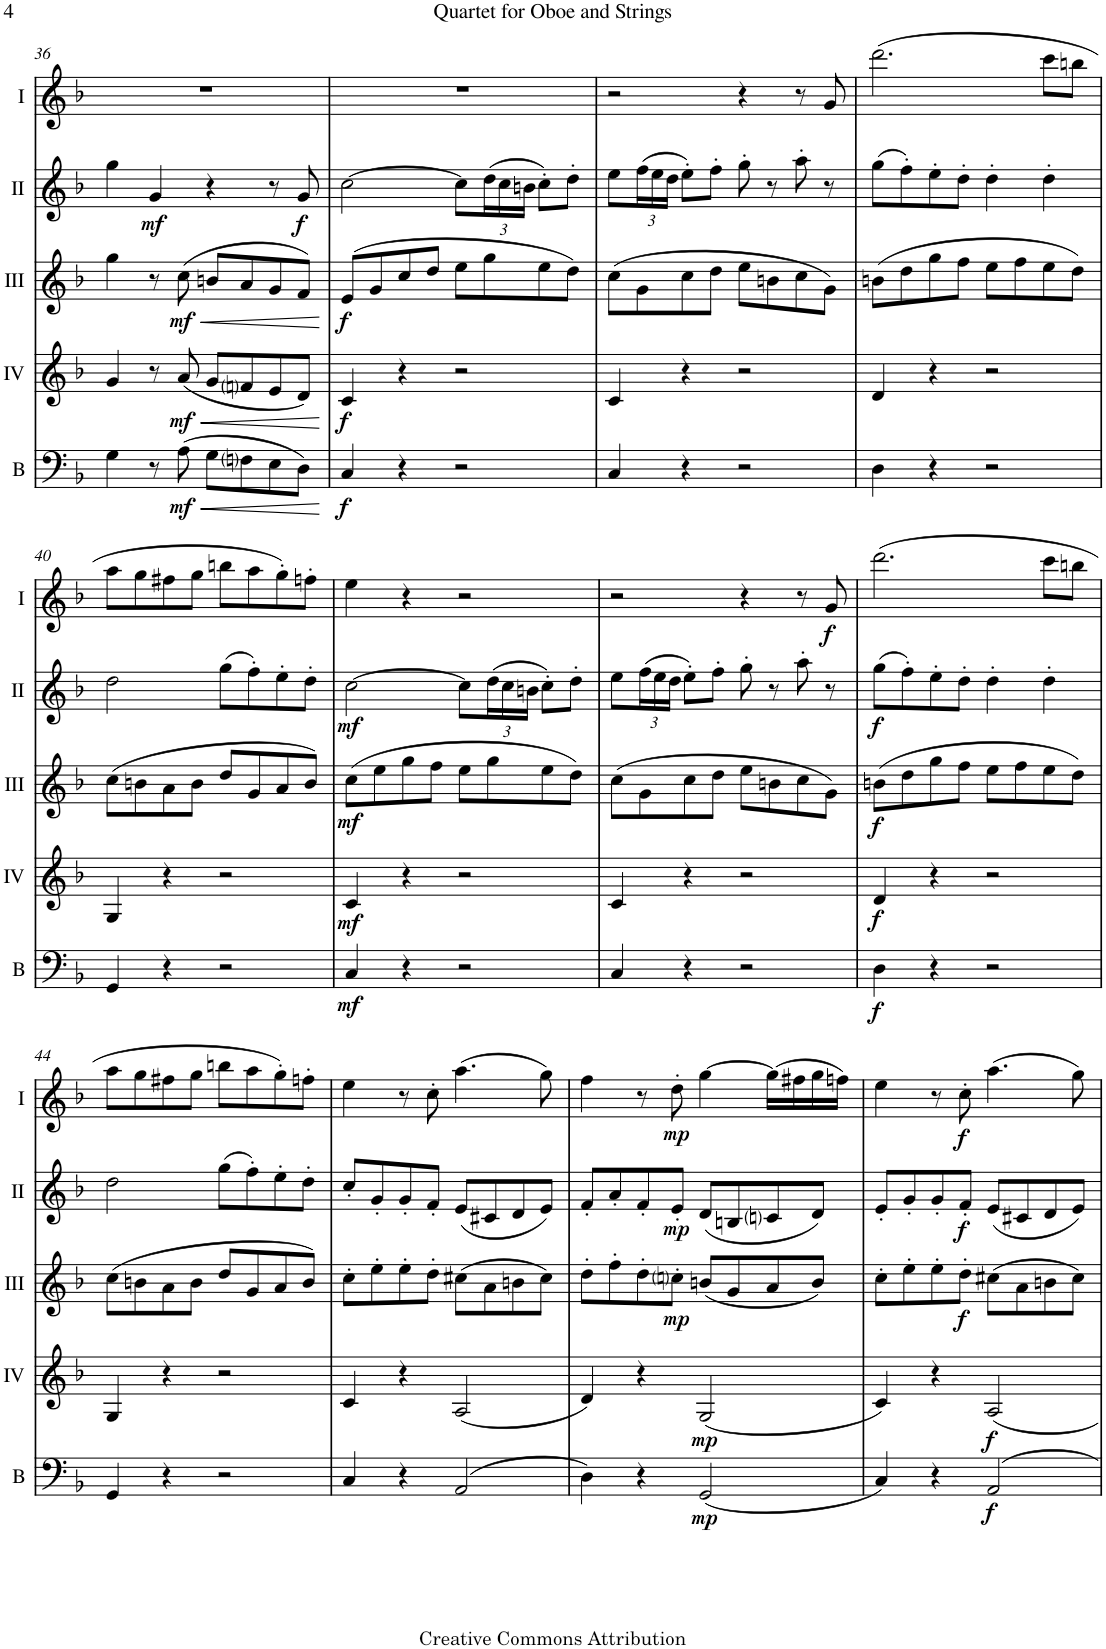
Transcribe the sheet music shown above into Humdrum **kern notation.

**kern	**dynam	**kern	**dynam	**kern	**dynam	**kern	**dynam	**kern	**dynam
*part5	*part5	*part4	*part4	*part3	*part3	*part2	*part2	*part1	*part1
*staff5	*staff5	*staff4	*staff4	*staff3	*staff3	*staff2	*staff2	*staff1	*staff1
*I"Bass	*	*I"Acc. 4	*	*I"Acc. 3	*	*I"Acc. 2	*	*I"Acc. 1	*
*I'B	*	*	*	*	*	*	*	*	*
!!LO:PB:g=z
*clefF4	*	*clefG2	*	*clefG2	*	*clefG2	*	*clefG2	*
*Trd7c12	*	*Trd7c12	*	*Trd7c12	*	*	*	*	*
*k[b-]	*	*k[b-]	*	*k[b-]	*	*k[b-]	*	*k[b-]	*
*M4/4	*	*M4/4	*	*M4/4	*	*M4/4	*	*M4/4	*
*met(c)	*	*met(c)	*	*met(c)	*	*met(c)	*	*met(c)	*
=36	=36	=36	=36	=36	=36	=36	=36	=36	=36
4G\	.	4g/	.	4gg\	.	4gg\	.	1r	.
!	!	!	!	!	!	!	!LO:DY:b	!	!
8r	.	8r	.	8r	.	4g/	mf	.	.
!	!LO:HP:b	!	!LO:HP:b	!	!LO:HP:b	!	!	!	!
!	!LO:DY:n=1:b	!	!LO:DY:n=1:b	!	!LO:DY:n=1:b	!	!	!	!
(8A\	< mf	(8a/	< mf	(8cc\	< mf	.	.	.	.
8G\L	.	8g/L	.	8bn/L	.	4r	.	.	.
8Fni\	.	8fni/	.	8a/	.	.	.	.	.
8E\	.	8e/	.	8g/	.	8r	.	.	.
!	!	!	!	!	!	!	!LO:DY:b	!	!
8D\J)	.	8d/J)	.	8f/J)	.	8g/	f	.	.
.	[	.	[	.	[	.	.	.	.
=37	=37	=37	=37	=37	=37	=37	=37	=37	=37
!	!LO:DY:b	!	!LO:DY:b	!	!LO:DY:b	!	!	!	!
4C/	f	4c/	f	(8e/L	f	[2cc\	.	1r	.
.	.	.	.	8g/	.	.	.	.	.
4r	.	4r	.	8cc/	.	.	.	.	.
.	.	.	.	8dd/J	.	.	.	.	.
2r	.	2r	.	8ee\L	.	8cc\L]	.	.	.
*	*	*	*	*	*	*Xbrackettup	*	*	*
.	.	.	.	8gg\	.	(24dd\L	.	.	.
.	.	.	.	.	.	24cc\	.	.	.
.	.	.	.	.	.	24bn\JJ	.	.	.
.	.	.	.	8ee\	.	8cc'\L)	.	.	.
.	.	.	.	8dd\J)	.	8dd'\J	.	.	.
=38	=38	=38	=38	=38	=38	=38	=38	=38	=38
4C/	.	4c/	.	(8cc\L	.	8ee\L	.	2r	.
.	.	.	.	8g\	.	(24ff\L	.	.	.
.	.	.	.	.	.	24ee\	.	.	.
.	.	.	.	.	.	24dd\JJ	.	.	.
4r	.	4r	.	8cc\	.	8ee'\L)	.	.	.
.	.	.	.	8dd\J	.	8ff'\J	.	.	.
2r	.	2r	.	8ee\L	.	8gg'\	.	4r	.
.	.	.	.	8bn\	.	8r	.	.	.
.	.	.	.	8cc\	.	8aa'\	.	8r	.
.	.	.	.	8g\J)	.	8r	.	8g/	.
=39	=39	=39	=39	=39	=39	=39	=39	=39	=39
4D\	.	4d/	.	(8bn\L	.	(8gg\L	.	(2.ddd\	.
.	.	.	.	8dd\	.	8ff'\)	.	.	.
4r	.	4r	.	8gg\	.	8ee'\	.	.	.
.	.	.	.	8ff\J	.	8dd'\J	.	.	.
2r	.	2r	.	8ee\L	.	4dd'\	.	.	.
.	.	.	.	8ff\	.	.	.	.	.
.	.	.	.	8ee\	.	4dd'\	.	8ccc\L	.
.	.	.	.	8dd\J)	.	.	.	8bbn\J	.
!!LO:LB:g=z
=40	=40	=40	=40	=40	=40	=40	=40	=40	=40
4GG/	.	4G/	.	(8cc\L	.	2dd\	.	8aa\L	.
.	.	.	.	8bn\	.	.	.	8gg\	.
4r	.	4r	.	8a\	.	.	.	8ff#X\	.
.	.	.	.	8b\J	.	.	.	8gg\J	.
2r	.	2r	.	8dd/L	.	(8gg\L	.	8bbn\L	.
.	.	.	.	8g/	.	8ff'\)	.	8aa\	.
.	.	.	.	8a/	.	8ee'\	.	8gg'\)	.
.	.	.	.	8b/J)	.	8dd'\J	.	8ffn'\J	.
=41	=41	=41	=41	=41	=41	=41	=41	=41	=41
!	!LO:DY:b	!	!LO:DY:b	!	!LO:DY:b	!	!LO:DY:b	!	!
4C/	mf	4c/	mf	(8cc\L	mf	[2cc\	mf	4ee\	.
.	.	.	.	8ee\	.	.	.	.	.
4r	.	4r	.	8gg\	.	.	.	4r	.
.	.	.	.	8ff\J	.	.	.	.	.
2r	.	2r	.	8ee\L	.	8cc\L]	.	2r	.
.	.	.	.	8gg\	.	(24dd\L	.	.	.
.	.	.	.	.	.	24cc\	.	.	.
.	.	.	.	.	.	24bn\JJ	.	.	.
.	.	.	.	8ee\	.	8cc'\L)	.	.	.
.	.	.	.	8dd\J)	.	8dd'\J	.	.	.
=42	=42	=42	=42	=42	=42	=42	=42	=42	=42
4C/	.	4c/	.	(8cc\L	.	8ee\L	.	2r	.
.	.	.	.	8g\	.	(24ff\L	.	.	.
.	.	.	.	.	.	24ee\	.	.	.
.	.	.	.	.	.	24dd\JJ	.	.	.
4r	.	4r	.	8cc\	.	8ee'\L)	.	.	.
.	.	.	.	8dd\J	.	8ff'\J	.	.	.
2r	.	2r	.	8ee\L	.	8gg'\	.	4r	.
.	.	.	.	8bn\	.	8r	.	.	.
.	.	.	.	8cc\	.	8aa'\	.	8r	.
!	!	!	!	!	!	!	!	!	!LO:DY:b
.	.	.	.	8g\J)	.	8r	.	8g/	f
=43	=43	=43	=43	=43	=43	=43	=43	=43	=43
!	!LO:DY:b	!	!LO:DY:b	!	!LO:DY:b	!	!LO:DY:b	!	!
4D\	f	4d/	f	(8bn\L	f	(8gg\L	f	(2.ddd\	.
.	.	.	.	8dd\	.	8ff'\)	.	.	.
4r	.	4r	.	8gg\	.	8ee'\	.	.	.
.	.	.	.	8ff\J	.	8dd'\J	.	.	.
2r	.	2r	.	8ee\L	.	4dd'\	.	.	.
.	.	.	.	8ff\	.	.	.	.	.
.	.	.	.	8ee\	.	4dd'\	.	8ccc\L	.
.	.	.	.	8dd\J)	.	.	.	8bbn\J	.
!!LO:LB:g=z
=44	=44	=44	=44	=44	=44	=44	=44	=44	=44
4GG/	.	4G/	.	(8cc\L	.	2dd\	.	8aa\L	.
.	.	.	.	8bn\	.	.	.	8gg\	.
4r	.	4r	.	8a\	.	.	.	8ff#X\	.
.	.	.	.	8b\J	.	.	.	8gg\J	.
2r	.	2r	.	8dd/L	.	(8gg\L	.	8bbn\L	.
.	.	.	.	8g/	.	8ff'\)	.	8aa\	.
.	.	.	.	8a/	.	8ee'\	.	8gg'\)	.
.	.	.	.	8b/J)	.	8dd'\J	.	8ffn'\J	.
=45	=45	=45	=45	=45	=45	=45	=45	=45	=45
4C/	.	4c/	.	8cc'\L	.	8cc'/L	.	4ee\	.
.	.	.	.	8ee'\	.	8g'/	.	.	.
4r	.	4r	.	8ee'\	.	8g'/	.	8r	.
.	.	.	.	8dd'\J	.	8f'/J	.	8cc'\	.
(2AA/	.	(2A/	.	(8cc#X\L	.	(8e/L	.	(4.aa\	.
.	.	.	.	8a\	.	8c#X/	.	.	.
.	.	.	.	8bn\	.	8d/	.	.	.
.	.	.	.	8cc#\J)	.	8e/J)	.	8gg\)	.
=46	=46	=46	=46	=46	=46	=46	=46	=46	=46
4D\)	.	4d/)	.	8dd'\L	.	8f'/L	.	4ff\	.
.	.	.	.	8ff'\	.	8a'/	.	.	.
4r	.	4r	.	8dd'\	.	8f'/	.	8r	.
!	!	!	!	!	!LO:DY:b	!	!LO:DY:b	!	!LO:DY:b
.	.	.	.	8ccni'\J	mp	8e'/J	mp	8dd'\	mp
!	!LO:DY:b	!	!LO:DY:b	!	!	!	!	!	!
(2GG/	mp	(2G/	mp	(8bn/L	.	(8d/L	.	[4gg\	.
.	.	.	.	8g/	.	8Bn/	.	.	.
.	.	.	.	8a/	.	8cni/	.	(16gg\LL]	.
.	.	.	.	.	.	.	.	16ff#X\	.
.	.	.	.	8b/J)	.	8d/J)	.	16gg\	.
.	.	.	.	.	.	.	.	16ffn\JJ)	.
=47	=47	=47	=47	=47	=47	=47	=47	=47	=47
4C/)	.	4c/)	.	8cc'\L	.	8e'/L	.	4ee\	.
.	.	.	.	8ee'\	.	8g'/	.	.	.
4r	.	4r	.	8ee'\	.	8g'/	.	8r	.
!	!	!	!	!	!LO:DY:b	!	!LO:DY:b	!	!LO:DY:b
.	.	.	.	8dd'\J	f	8f'/J	f	8cc'\	f
!	!LO:DY:b	!	!LO:DY:b	!	!	!	!	!	!
2AA/	f	2A/	f	(8cc#X\L	.	(8e/L	.	(4.aa\	.
.	.	.	.	8a\	.	8c#X/	.	.	.
.	.	.	.	8bn\	.	8d/	.	.	.
.	.	.	.	8cc#\J)	.	8e/J)	.	8gg\)	.
=	=	=	=	=	=	=	=	=	=
*-	*-	*-	*-	*-	*-	*-	*-	*-	*-
